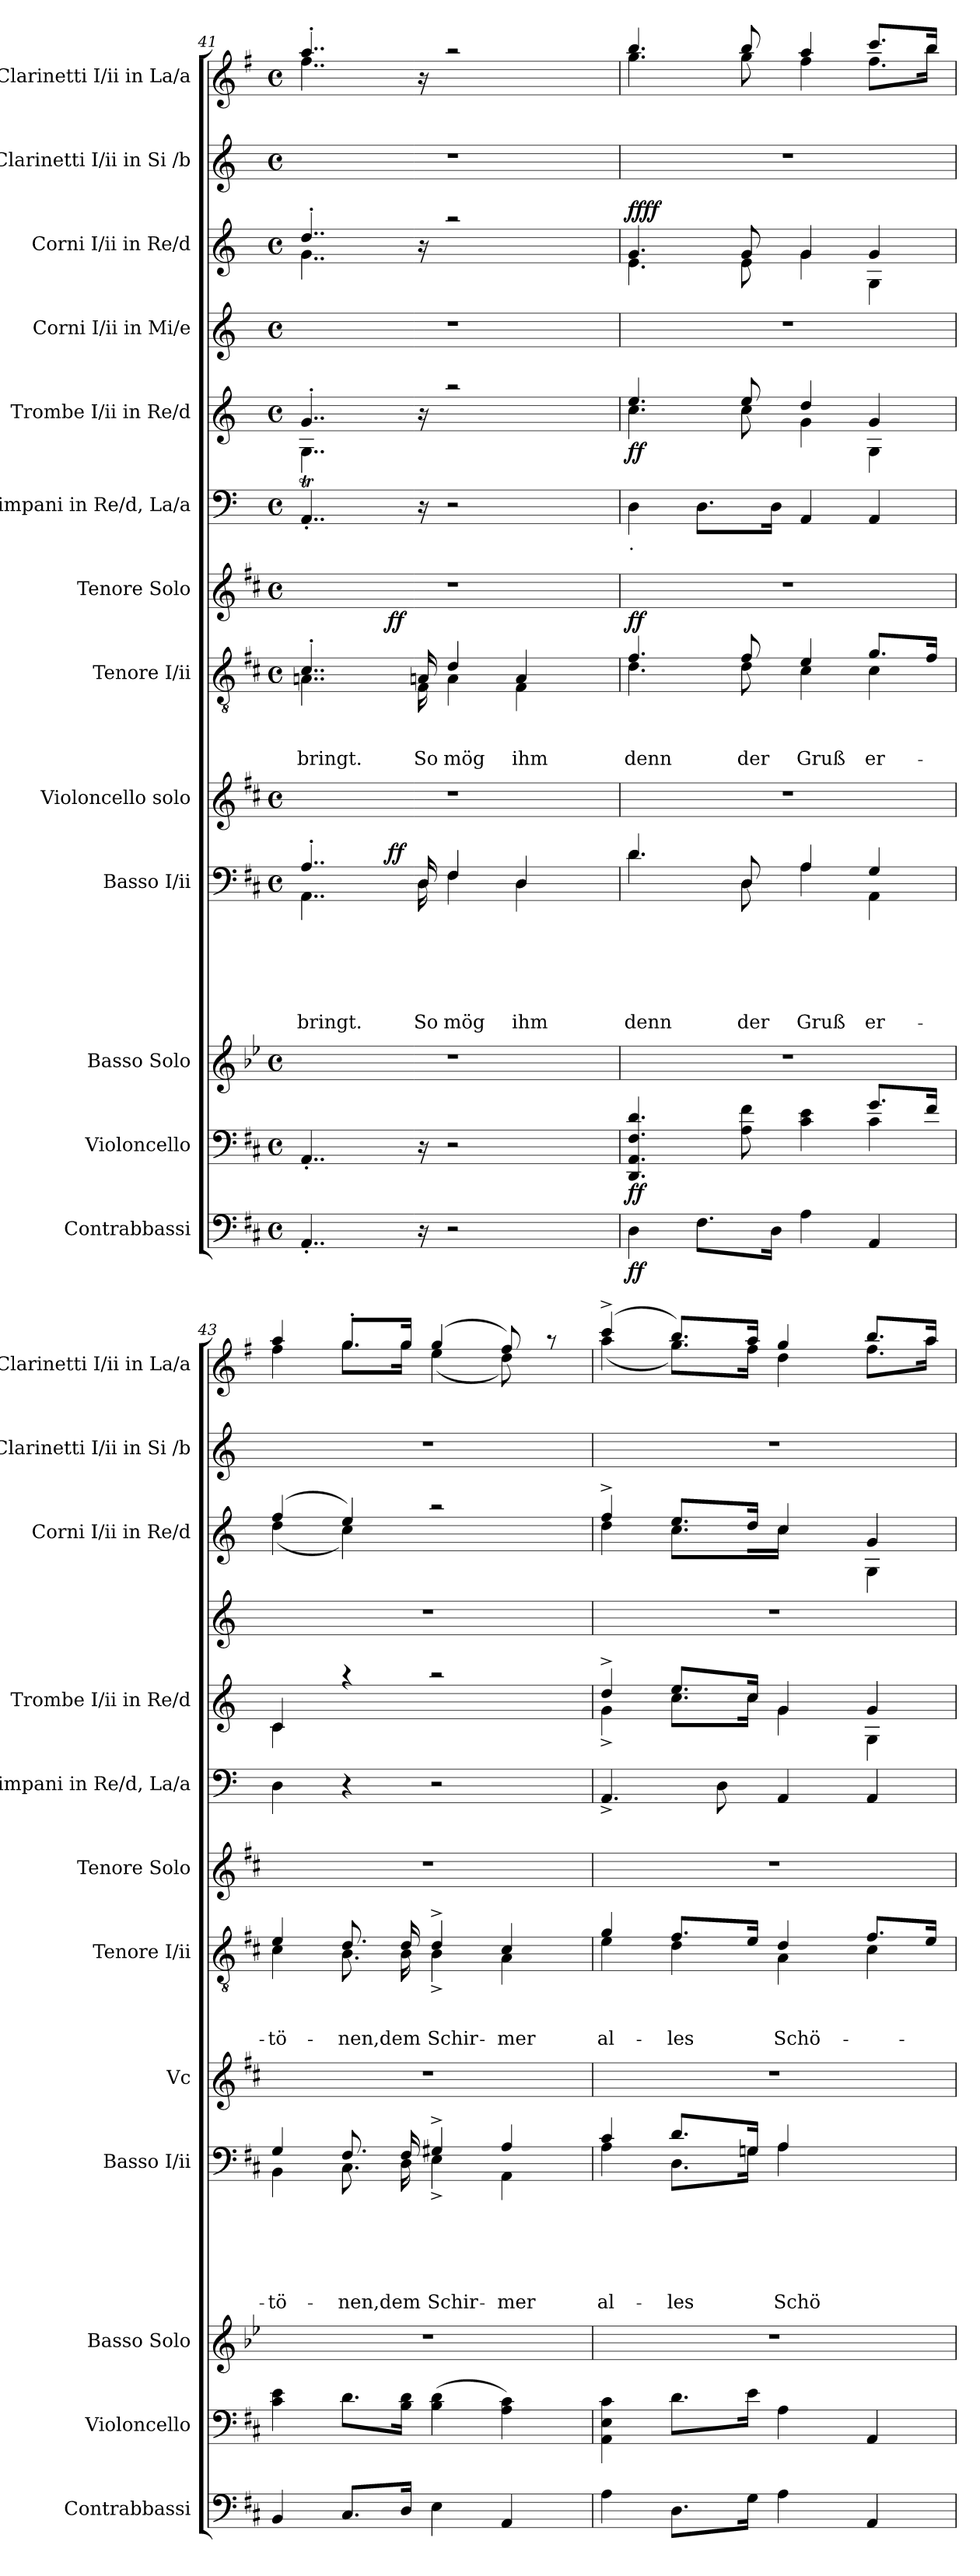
**kern	**dynam	**kern	**dynam	**kern	**kern	**text	**text	**text	**text	**text	**text	**dynam	**kern	**kern	**text	**text	**text	**dynam	**kern	**kern	**kern	**dynam	**kern	**kern	**dynam	**kern	**kern
*part13	*part13	*part12	*part12	*part11	*part10	*part10	*part10	*part10	*part10	*part10	*part10	*part10	*part9	*part8	*part8	*part8	*part8	*part8	*part7	*part6	*part5	*part5	*part4	*part3	*part3	*part2	*part1
*staff13	*staff13	*staff12	*staff12	*staff11	*staff10	*staff10	*staff10	*staff10	*staff10	*staff10	*staff10	*staff10	*staff9	*staff8	*staff8	*staff8	*staff8	*staff8	*staff7	*staff6	*staff5	*staff5	*staff4	*staff3	*staff3	*staff2	*staff1
*I"Contrabbassi	*	*I"Violoncello	*	*I"Basso Solo	*I"Basso I/ii	*	*	*	*	*	*	*	*I"Violoncello solo	*I"Tenore I/ii	*	*	*	*	*I"Tenore Solo	*I"Timpani in Re/d, La/a	*I"Trombe I/ii in Re/d	*	*I"Corni I/ii in Mi/e	*I"Corni I/ii in Re/d	*	*I"Clarinetti I/ii in Si /b	*I"Clarinetti I/ii in La/a
*I'Contrabbassi	*	*I'Violoncello	*	*I'Basso Solo	*I'Basso I/ii	*	*	*	*	*	*	*	*I'Vc	*I'Tenore I/ii	*	*	*	*	*I'Tenore Solo	*I'Timpani in Re/d, La/a	*I'Trombe I/ii in Re/d	*	*	*I'Corni I/ii in Re/d	*	*I'Clarinetti I/ii in Si /b	*I'Clarinetti I/ii in La/a
*clefF4	*	*clefF4	*	*clefG2	*clefF4	*	*	*	*	*	*	*	*clefG2	*clefGv2	*	*	*	*	*clefG2	*clefF4	*clefG2	*	*clefG2	*clefG2	*	*clefG2	*clefG2
*ITrd-2c-3	*	*ITrd-2c-3	*	*ITrd3c5	*ITrd-2c-3	*	*	*	*	*	*	*	*ITrd-2c-3	*ITrd-2c-3	*	*	*	*	*ITrd-2c-3	*ITrd-3c-5	*ITrd-3c-5	*	*ITrd4c7	*ITrd-3c-5	*	*ITrd-3c-5	*ITrd1c2
*k[b-]	*	*k[b-]	*	*k[b-]	*k[b-]	*	*	*	*	*	*	*	*k[b-]	*k[b-]	*	*	*	*	*k[b-]	*k[b-]	*k[b-]	*	*k[b-]	*k[b-]	*	*k[b-]	*k[b-]
*F:	*	*F:	*	*F:	*F:	*	*	*	*	*	*	*	*F:	*F:	*	*	*	*	*F:	*F:	*F:	*	*F:	*F:	*	*F:	*F:
*M4/4	*	*M4/4	*	*M4/4	*M4/4	*	*	*	*	*	*	*	*M4/4	*M4/4	*	*	*	*	*M4/4	*M4/4	*M4/4	*	*M4/4	*M4/4	*	*M4/4	*M4/4
*met(c)	*	*met(c)	*	*met(c)	*met(c)	*	*	*	*	*	*	*	*met(c)	*met(c)	*	*	*	*	*met(c)	*met(c)	*met(c)	*	*met(c)	*met(c)	*	*met(c)	*met(c)
=41	=41	=41	=41	=41	=41	=41	=41	=41	=41	=41	=41	=41	=41	=41	=41	=41	=41	=41	=41	=41	=41	=41	=41	=41	=41	=41	=41
!	!	!	!	!	!	!	!	!	!	!	!LO:LY:b	!	!	!	!	!	!LO:LY:b	!	!	!	!	!	!	!	!	!	!
*	*	*	*	*	*^	*	*	*	*	*	*	*	*	*^	*	*	*	*	*	*	*^	*	*	*^	*	*	*^
*	*	*	*	*	*	*^	*	*	*	*	*	*	*	*	*	*^	*	*	*	*	*	*	*	*	*	*	*	*	*	*	*	*
4..C'</	.	4..C'</	.	1r	4..c'>/	4..C\	4.ryy	.	.	.	.	.	bringt.	.	1r	4..e'>/	4..cn\	4.ryy	.	.	bringt.	.	1r	4..D'</	4..cc'>/	4..cT<\	.	1r	4..gg'>/	4..cc\	.	1r	4..gg'>/	4..ee\
!	!	!	!	!	!	!	!	!	!	!	!	!	!	!LO:DY:a	!	!	!	!	!	!	!	!LO:DY:a	!	!	!	!	!	!	!	!	!	!	!	!
.	.	.	.	.	.	.	2ryy	.	.	.	.	.	.	ff	.	.	.	2ryy	.	.	.	ff	.	.	.	.	.	.	.	.	.	.	.	.
!	!	!	!	!	!	!	!	!	!	!	!	!	!LO:LY:b	!	!	!	!	!	!	!	!LO:LY:b	!	!	!	!	!	!	!	!	!	!	!	!	!
16rC	.	16rC	.	.	16F/	16F\	.	.	.	.	.	.	So	.	.	16cn/	16A\	.	.	.	So	.	.	16rC	16ra	2ryy	.	.	16ra	2ryy	.	.	16ra	2ryy
!	!	!	!	!	!	!	!	!	!	!	!	!	!LO:LY:b	!	!	!	!	!	!	!	!LO:LY:b	!	!	!	!	!	!	!	!	!	!	!	!	!
2r	.	2r	.	.	4A/	4A\	.	.	.	.	.	.	mög	.	.	4f/	4c\	.	.	.	mög	.	.	2r	2raa	.	.	.	2raa	.	.	.	2raa	.
!	!	!	!	!	!	!	!	!	!	!	!	!	!LO:LY:b	!	!	!	!	!	!	!	!LO:LY:b	!	!	!	!	!	!	!	!	!	!	!	!	!
.	.	.	.	.	4F/	4F\	.	.	.	.	.	.	ihm	.	.	4c/	4A\	.	.	.	ihm	.	.	.	.	.	.	.	.	.	.	.	.	.
.	.	.	.	.	.	.	8ryy	.	.	.	.	.	.	.	.	.	.	8ryy	.	.	.	.	.	.	.	.	.	.	.	.	.	.	.	.
.	.	.	.	.	.	.	.	.	.	.	.	.	.	.	.	.	.	.	.	.	.	.	.	.	.	16ryy	.	.	.	16ryy	.	.	.	16ryy
!!LO:PB:g=z	!!
=42	=42	=42	=42	=42	=42	=42	=42	=42	=42	=42	=42	=42	=42	=42	=42	=42	=42	=42	=42	=42	=42	=42	=42	=42	=42	=42	=42	=42	=42	=42	=42	=42	=42	=42
*	*	*^	*	*	*	*	*	*	*	*	*	*	*	*	*	*	*	*	*	*	*	*	*	*	*	*	*	*	*	*	*	*	*	*
!	!	!	!	!	!	!	!	!	!	!	!	!	!	!	!	!	!	!	!	!	!	!	!	!	!LO:TX:b:t=.	!	!	!	!	!	!	!	!	!	!
!	!LO:DY:b	!	!	!LO:DY:b	!	!	!	!	!	!	!	!	!	!LO:LY:b	!	!	!	!	!	!	!	!LO:LY:b	!LO:DY:a	!	!	!	!	!LO:DY:b	!	!	!	!LO:DY:a	!	!	!
!	!	!	!	!	!	!	!	!	!	!	!	!	!	!	!	!	!	!	!	!	!	!	!	!	!	!	!	!	!	!	!	!LO:DY:n=1:b	!	!	!
*	*	*	*	*	*	*	*v	*v	*	*	*	*	*	*	*	*	*	*v	*v	*	*	*	*	*	*	*	*	*	*	*	*	*	*	*	*
4F\	ff	4.FF/ 4.C/ 4.A/ 4.f/	4.ryy	ff	1r	4.f/	4.f\	.	.	.	.	.	denn	.	1r	4.a/	4.f\	.	.	denn	ff	1r	4G\	4.aa/	4.ff\	ff	1r	4.cc/	4.a\	ff ff	1r	4.aa/	4.ff\
8.A\L	.	.	.	.	.	.	.	.	.	.	.	.	.	.	.	.	.	.	.	.	.	.	8.G\L	.	.	.	.	.	.	.	.	.	.
!	!	!	!	!	!	!	!	!	!	!	!	!	!LO:LY:b	!	!	!	!	!	!	!LO:LY:b	!	!	!	!	!	!	!	!	!	!	!	!	!
.	.	4.ryy	8c\ 8a\	.	.	8F/	8F\	.	.	.	.	.	der	.	.	8a/	8f\	.	.	der	.	.	.	8aa/	8ff\	.	.	8cc/	8a\	.	.	8aa/	8ff\
16F\Jk	.	.	.	.	.	.	.	.	.	.	.	.	.	.	.	.	.	.	.	.	.	.	16G\Jk	.	.	.	.	.	.	.	.	.	.
!	!	!	!	!	!	!	!	!	!	!	!	!	!LO:LY:b	!	!	!	!	!	!	!LO:LY:b	!	!	!	!	!	!	!	!	!	!	!	!	!
4c\	.	.	4e\ 4g\	.	.	4c/	4c\	.	.	.	.	.	Gruß	.	.	4g/	4e\	.	.	Gruß	.	.	4D/	4gg/	4cc\	.	.	4cc/	4cc\	.	.	4gg/	4ee\
!	!	!	!	!	!	!	!	!	!	!	!	!	!LO:LY:b	!	!	!	!	!	!	!LO:LY:b	!	!	!	!	!	!	!	!	!	!	!	!	!
4C/	.	8.b-/L	4e\	.	.	4B-/	4C\	.	.	.	.	.	er-	.	.	8.b-/L	4e\	.	.	er-	.	.	4D/	4cc/	4c\	.	.	4cc/	4c\	.	.	8.bb-/L	8.ee\L
.	.	16a/Jk	.	.	.	.	.	.	.	.	.	.	.	.	.	16a/Jk	.	.	.	.	.	.	.	.	.	.	.	.	.	.	.	16aa/Jk	16aa\Jk
*	*	*v	*v	*	*	*	*	*	*	*	*	*	*	*	*	*	*	*	*	*	*	*	*	*	*	*	*	*	*	*	*	*	*
=43	=43	=43	=43	=43	=43	=43	=43	=43	=43	=43	=43	=43	=43	=43	=43	=43	=43	=43	=43	=43	=43	=43	=43	=43	=43	=43	=43	=43	=43	=43	=43	=43
!	!	!	!	!	!	!	!	!	!	!	!	!LO:LY:b	!	!	!	!	!	!	!LO:LY:b	!	!	!	!	!	!	!	!	!	!	!	!	!
4D/	.	4e\ 4g\	.	1r	4B-/	4D\	.	.	.	.	.	-tö-	.	1r	4g/	4e\	.	.	-tö-	.	1r	4G\	4f/	4f\	.	1r	(4bb-/	(<4gg\	.	1r	4gg/	4ee\
!	!	!	!	!	!	!	!	!	!	!	!	!LO:LY:b	!	!	!	!	!	!	!LO:LY:b	!	!	!	!	!	!	!	!	!	!	!	!	!
8.E/L	.	8.f\L	.	.	8.A/	8.E\	.	.	.	.	.	-nen,dem	.	.	8.f/	8.d\	.	.	-nen,dem	.	.	4r	4raa	2.ryy	.	.	4aa/)	4ff\)	.	.	8.ff'>/L	8.ff\L
16F/Jk	.	16d\ 16f\Jk	.	.	16A/	16F\	.	.	.	.	.	.	.	.	16f/	16d\	.	.	.	.	.	.	.	.	.	.	.	.	.	.	16ff/Jk	16ff\Jk
!	!	!	!	!	!	!	!	!	!	!	!	!LO:LY:b	!	!	!	!	!	!	!LO:LY:b	!	!	!	!	!	!	!	!	!	!	!	!	!
4G\	.	(>4d\ 4f\	.	.	4Bn^>/	4G^<\	.	.	.	.	.	Schir-	.	.	4f^>/	4d^<\	.	.	Schir-	.	.	2r	2raa	.	.	.	2raa	2ryy	.	.	(4ff/	(<4dd\
!	!	!	!	!	!	!	!	!	!	!	!	!LO:LY:b	!	!	!	!	!	!	!LO:LY:b	!	!	!	!	!	!	!	!	!	!	!	!	!
4C/	.	4c\ 4e\)	.	.	4c/	4C\	.	.	.	.	.	-mer	.	.	4e/	4c\	.	.	-mer	.	.	.	.	.	.	.	.	.	.	.	8ee/)	8cc\)
.	.	.	.	.	.	.	.	.	.	.	.	.	.	.	.	.	.	.	.	.	.	.	.	.	.	.	.	.	.	.	8raa	8ryy
*	*	*	*	*	*	*	*	*	*	*	*	*	*	*	*	*	*	*	*	*	*	*	*	*	*	*	*v	*v	*	*	*	*
=44	=44	=44	=44	=44	=44	=44	=44	=44	=44	=44	=44	=44	=44	=44	=44	=44	=44	=44	=44	=44	=44	=44	=44	=44	=44	=44	=44	=44	=44	=44	=44
!	!	!	!	!	!	!	!	!	!	!	!	!LO:LY:b	!	!	!	!	!	!	!LO:LY:b	!	!	!	!	!	!	!	!	!	!	!	!
*	*	*	*	*	*	*	*	*	*	*	*	*	*	*	*	*	*	*	*	*	*	*	*	*	*	*	*^	*	*	*	*
*	*	*	*	*	*	*	*	*	*	*	*	*	*	*	*	*	*	*	*	*	*	*	*	*	*	*	*	*^	*	*	*	*
4c\	.	4C\ 4G\ 4e\	.	1r	4e/	4c\	.	.	.	.	.	al-	.	1r	4b-/	4g\	.	.	al-	.	1r	4.D^</	4gg^>/	4cc^<\	.	1r	4bb-^>/	4gg\	2ryy	.	1r	(4bb-^>/	(<4gg\
!	!	!	!	!	!	!	!	!	!	!	!	!LO:LY:b	!	!	!	!	!	!	!LO:LY:b	!	!	!	!	!	!	!	!	!	!	!	!	!	!
8.F\L	.	8.f\L	.	.	8.f/L	8.F\L	.	.	.	.	.	-les	.	.	8.a/L	4f\	.	.	-les	.	.	.	8.aa/L	8.ff\L	.	.	8.ff\L	8.aa/L	.	.	.	8.aa/L)	8.ff\L)
.	.	.	.	.	.	.	.	.	.	.	.	.	.	.	.	.	.	.	.	.	.	8G\	.	.	.	.	.	.	.	.	.	.	.
16B-\Jk	.	16g\Jk	.	.	16B-X/Jk	16B-\Jk	.	.	.	.	.	.	.	.	16g/Jk	.	.	.	.	.	.	.	16ff/Jk	16ff\Jk	.	.	16ryy	16gg/Jk	.	.	.	16gg/Jk	16ee\Jk
!	!	!	!	!	!	!	!	!	!	!	!	!LO:LY:b	!	!	!	!	!	!	!LO:LY:b	!	!	!	!	!	!	!	!	!	!	!	!	!	!
4c\	.	4c\	.	.	4c/	4c\	.	.	.	.	.	Schö-	.	.	4f/	4c\	.	.	Schö-	.	.	4D/	4cc/	4cc\	.	.	16ff\Jk	4ff/	4ff\	.	.	4ff/	4cc\
.	.	.	.	.	.	.	.	.	.	.	.	.	.	.	.	.	.	.	.	.	.	.	.	.	.	.	4..ryy	.	.	.	.	.	.
4C/	.	4C/	.	.	4ryy	4ryy	.	.	.	.	.	.	.	.	8.a/L	4e\	.	.	.	.	.	4D/	4cc/	4c\	.	.	.	4c\	4cc/	.	.	8.aa/L	8.ee\L
.	.	.	.	.	.	.	.	.	.	.	.	.	.	.	16g/Jk	.	.	.	.	.	.	.	.	.	.	.	.	.	.	.	.	16gg/Jk	16gg\Jk
*	*	*	*	*	*v	*v	*	*	*	*	*	*	*	*	*v	*v	*	*	*	*	*	*	*v	*v	*	*	*v	*v	*v	*	*	*v	*v
=	=	=	=	=	=	=	=	=	=	=	=	=	=	=	=	=	=	=	=	=	=	=	=	=	=	=	=
*-	*-	*-	*-	*-	*-	*-	*-	*-	*-	*-	*-	*-	*-	*-	*-	*-	*-	*-	*-	*-	*-	*-	*-	*-	*-	*-	*-
